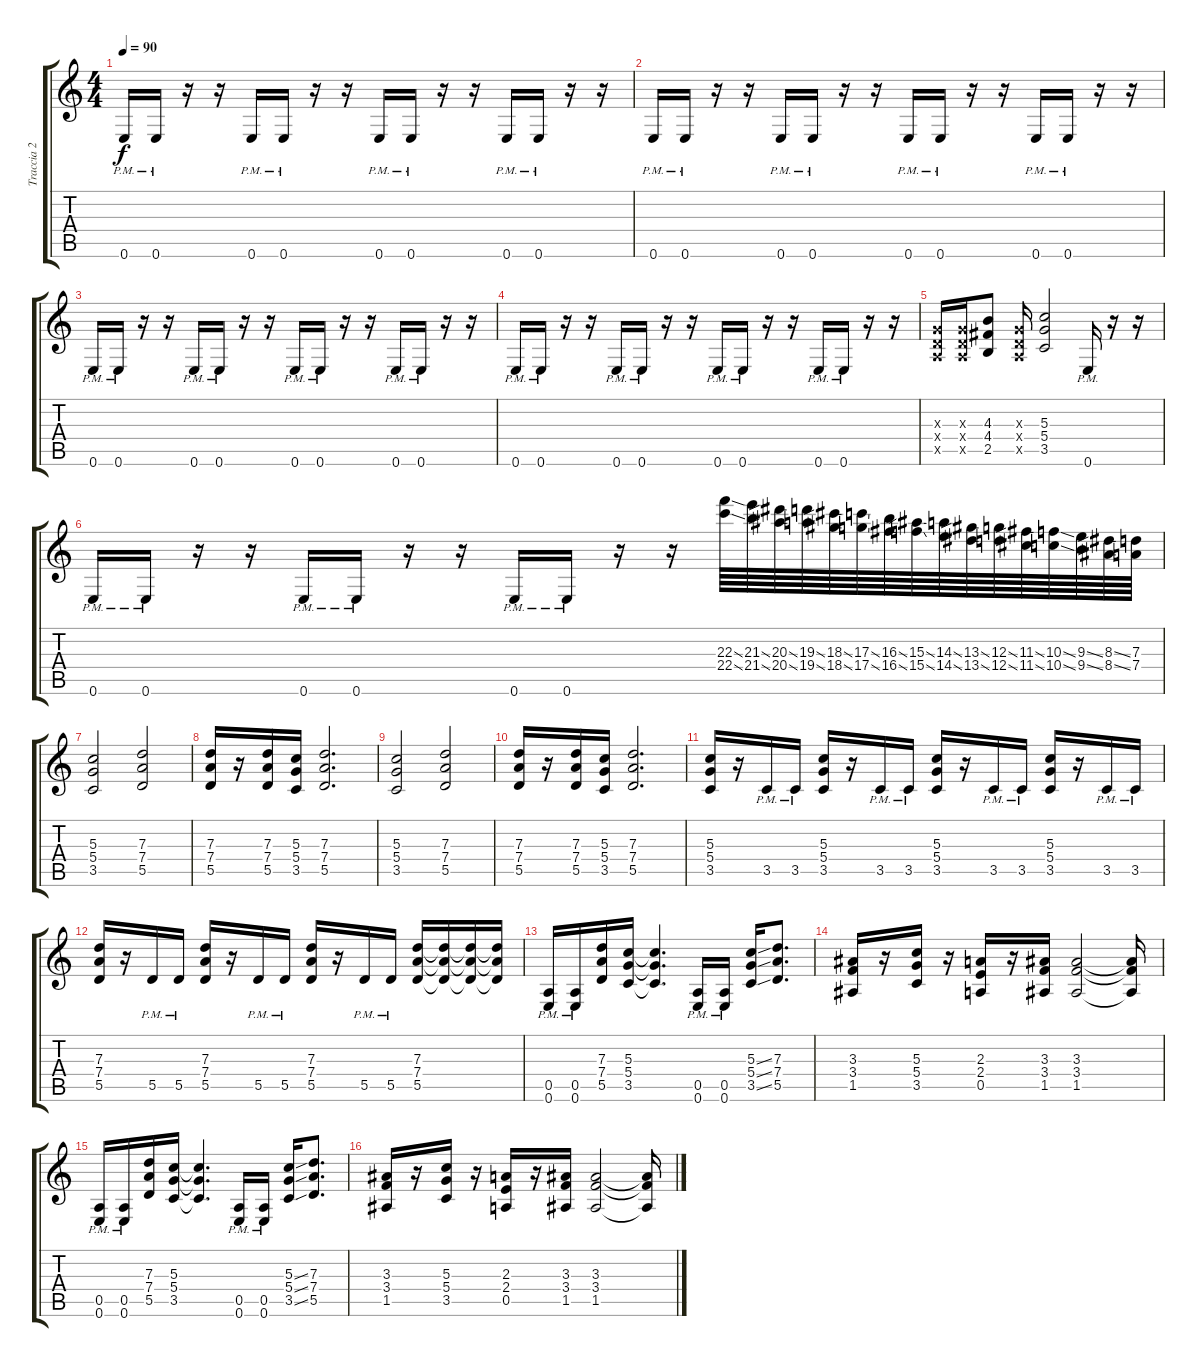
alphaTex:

\track ("Traccia 2" "Traccia 2") {instrument distortionguitar}
\staff {score tabs}
\tuning (E4 B3 G3 D3 A2 E2) {hide}
\ts (4 4)
\tempo 90
\clef g2
\ks c
0.6{pm}.16{dy f} 0.6{pm}.16 r.16 r.16 0.6{pm}.16 0.6{pm}.16 r.16 r.16 0.6{pm}.16 0.6{pm}.16 r.16 r.16 0.6{pm}.16 0.6{pm}.16 r.16 r.16 |
0.6{pm}.16 0.6{pm}.16 r.16 r.16 0.6{pm}.16 0.6{pm}.16 r.16 r.16 0.6{pm}.16 0.6{pm}.16 r.16 r.16 0.6{pm}.16 0.6{pm}.16 r.16 r.16 |
0.6{pm}.16 0.6{pm}.16 r.16 r.16 0.6{pm}.16 0.6{pm}.16 r.16 r.16 0.6{pm}.16 0.6{pm}.16 r.16 r.16 0.6{pm}.16 0.6{pm}.16 r.16 r.16 |
0.6{pm}.16 0.6{pm}.16 r.16 r.16 0.6{pm}.16 0.6{pm}.16 r.16 r.16 0.6{pm}.16 0.6{pm}.16 r.16 r.16 0.6{pm}.16 0.6{pm}.16 r.16 r.16 |
(0.3{x} 0.4{x} 0.5{x}).16 (0.3{x} 0.4{x} 0.5{x}).16 (4.3 4.4 2.5).8 (0.3{x} 0.4{x} 0.5{x}).16 (5.3 5.4 3.5).2 0.6{pm}.16 r.16 r.16 |
0.6{pm}.16 0.6{pm}.16 r.16 r.16 0.6{pm}.16 0.6{pm}.16 r.16 r.16 0.6{pm}.16 0.6{pm}.16 r.16 r.16 (22.3{ss} 22.4{ss}).64 (21.3{ss} 21.4{ss}).64 (20.3{ss} 20.4{ss}).64 (19.3{ss} 19.4{ss}).64 (18.3{ss} 18.4{ss}).64 (17.3{ss} 17.4{ss}).64 (16.3{ss} 16.4{ss}).64 (15.3{ss} 15.4{ss}).64 (14.3{ss} 14.4{ss}).64 (13.3{ss} 13.4{ss}).64 (12.3{ss} 12.4{ss}).64 (11.3{ss} 11.4{ss}).64 (10.3{ss} 10.4{ss}).64 (9.3{ss} 9.4{ss}).64 (8.3{ss} 8.4{ss}).64 (7.3 7.4).64 |
(5.3 5.4 3.5).2 (7.3 7.4 5.5).2 |
(7.3 7.4 5.5).16 r.16 (7.3 7.4 5.5).16 (5.3 5.4 3.5).16 (7.3 7.4 5.5).2{d} |
(5.3 5.4 3.5).2 (7.3 7.4 5.5).2 |
(7.3 7.4 5.5).16 r.16 (7.3 7.4 5.5).16 (5.3 5.4 3.5).16 (7.3 7.4 5.5).2{d} |
(5.3 5.4 3.5).16 r.16 3.5{pm}.16 3.5{pm}.16 (5.3 5.4 3.5).16 r.16 3.5{pm}.16 3.5{pm}.16 (5.3 5.4 3.5).16 r.16 3.5{pm}.16 3.5{pm}.16 (5.3 5.4 3.5).16 r.16 3.5{pm}.16 3.5{pm}.16 |
(7.3 7.4 5.5).16 r.16 5.5{pm}.16 5.5{pm}.16 (7.3 7.4 5.5).16 r.16 5.5{pm}.16 5.5{pm}.16 (7.3 7.4 5.5).16 r.16 5.5{pm}.16 5.5{pm}.16 (7.3 7.4 5.5).16 (7.3{t} 7.4{t} 5.5{t}).16 (7.3{t} 7.4{t} 5.5{t}).16 (7.3{t} 7.4{t} 5.5{t}).16 |
(0.5{pm} 0.6{pm}).16 (0.5{pm} 0.6{pm}).16 (7.3 7.4 5.5).16 (5.3 5.4 3.5).16 (5.3{t} 5.4{t} 3.5{t}).4{d} (0.5{pm} 0.6{pm}).16 (0.5{pm} 0.6{pm}).16 (5.3{ss} 5.4{ss} 3.5{ss}).16 (7.3 7.4 5.5).8{d} |
(3.3 3.4 1.5).16 r.16 (5.3 5.4 3.5).16 r.16 (2.3 2.4 0.5).16 r.16 (3.3 3.4 1.5).16 (3.3 3.4 1.5).2 (3.3{t} 3.4{t} 1.5{t}).16 |
(0.5{pm} 0.6{pm}).16 (0.5{pm} 0.6{pm}).16 (7.3 7.4 5.5).16 (5.3 5.4 3.5).16 (5.3{t} 5.4{t} 3.5{t}).4{d} (0.5{pm} 0.6{pm}).16 (0.5{pm} 0.6{pm}).16 (5.3{ss} 5.4{ss} 3.5{ss}).16 (7.3 7.4 5.5).8{d} |
(3.3 3.4 1.5).16 r.16 (5.3 5.4 3.5).16 r.16 (2.3 2.4 0.5).16 r.16 (3.3 3.4 1.5).16 (3.3 3.4 1.5).2 (3.3{t} 3.4{t} 1.5{t}).16
